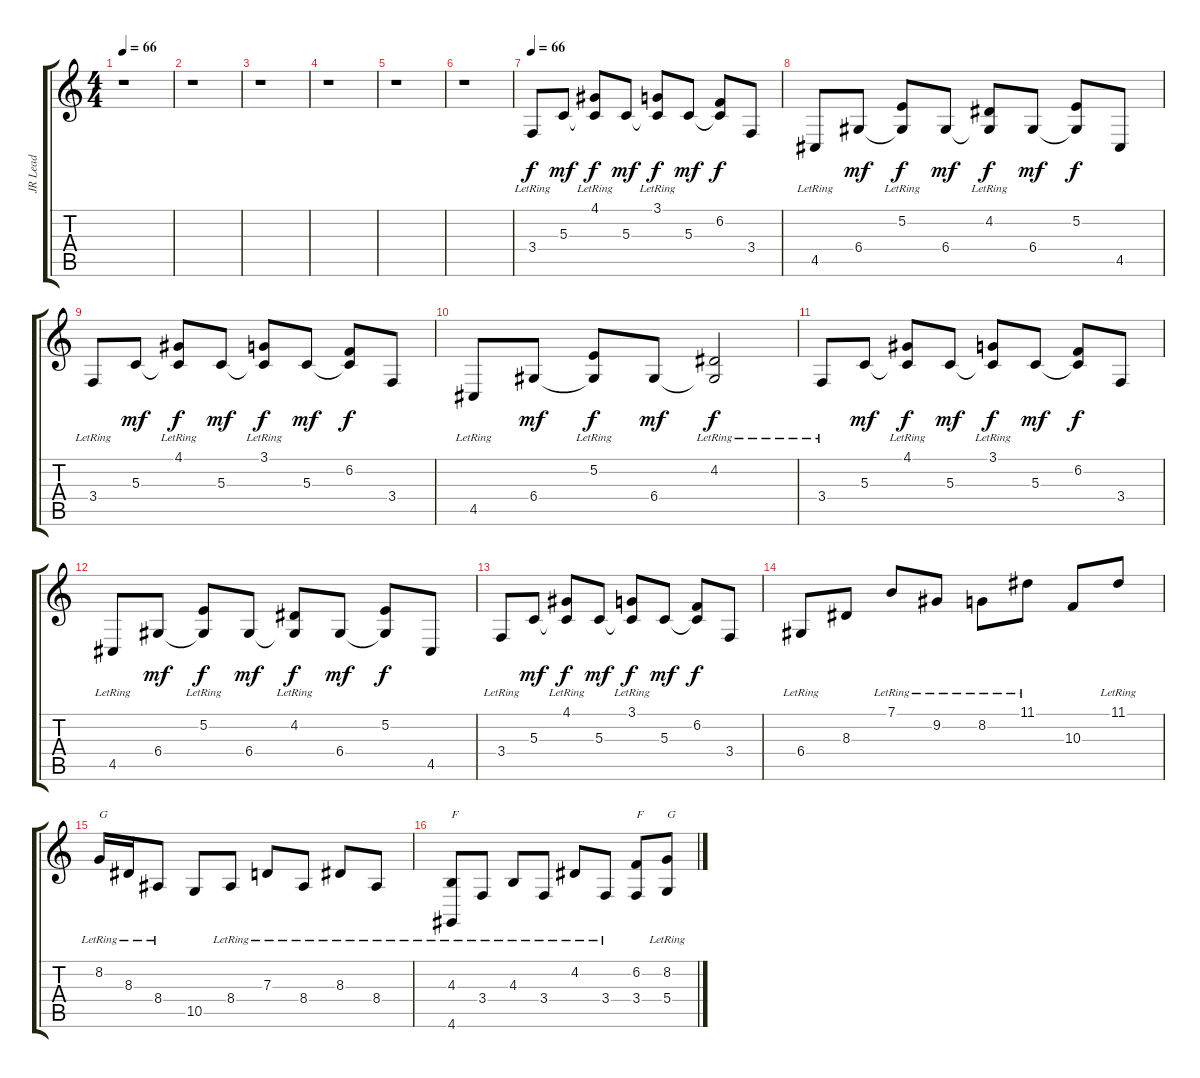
\track ("JR Lead" "JR Lead") {instrument lead2sawtooth}
\staff {score tabs}
\tuning (E4 B3 G3 D3 A2 E2) {hide}
\ts (4 4)
\tempo 66
\clef g2
\ks c
r.1{dy mp} |
r.1 |
r.1 |
r.1 |
r.1 |
r.1 |
\tempo 66
3.4{lr}.8{dy f volume 9 instrument harpsichord} 5.3.8{dy mf} (4.1{lr} 5.3{t}).8{dy f} 5.3.8{dy mf} (3.1{lr} 5.3{t}).8{dy f} 5.3.8{dy mf} (6.2 5.3{t}).8{dy f} 3.4.8 |
4.5{lr}.8 6.4.8{dy mf} (5.2{lr} 6.4{t}).8{dy f} 6.4.8{dy mf} (4.2{lr} 6.4{t}).8{dy f} 6.4.8{dy mf} (5.2 6.4{t}).8{dy f} 4.5.8 |
3.4{lr}.8 5.3.8{dy mf} (4.1{lr} 5.3{t}).8{dy f} 5.3.8{dy mf} (3.1{lr} 5.3{t}).8{dy f} 5.3.8{dy mf} (6.2 5.3{t}).8{dy f} 3.4.8 |
4.5{lr}.8 6.4.8{dy mf} (5.2{lr} 6.4{t}).8{dy f} 6.4.8{dy mf} (4.2{lr} 6.4{t}).2{dy f} |
3.4{lr}.8 5.3.8{dy mf} (4.1{lr} 5.3{t}).8{dy f} 5.3.8{dy mf} (3.1{lr} 5.3{t}).8{dy f} 5.3.8{dy mf} (6.2 5.3{t}).8{dy f} 3.4.8 |
4.5{lr}.8 6.4.8{dy mf} (5.2{lr} 6.4{t}).8{dy f} 6.4.8{dy mf} (4.2{lr} 6.4{t}).8{dy f} 6.4.8{dy mf} (5.2 6.4{t}).8{dy f} 4.5.8 |
3.4{lr}.8 5.3.8{dy mf} (4.1{lr} 5.3{t}).8{dy f} 5.3.8{dy mf} (3.1{lr} 5.3{t}).8{dy f} 5.3.8{dy mf} (6.2 5.3{t}).8{dy f} 3.4.8 |
6.4{lr}.8 8.3.8 7.1{lr}.8 9.2{lr}.8 8.2{lr}.8 11.1{lr}.8 10.3.8 11.1{lr}.8 |
8.2{lr}.16{txt "G"} 8.3{lr}.16 8.4{lr}.8 10.5.8 8.4{lr}.8 7.3{lr}.8 8.4{lr}.8 8.3{lr}.8 8.4{lr}.8 |
(4.3{lr} 4.6{lr}).8{txt "F"} 3.4{lr}.8 4.3{lr}.8 3.4{lr}.8 4.2{lr}.8 3.4{lr}.8 (6.2 3.4).8{txt "F"} (8.2{lr} 5.4{lr}).8{txt "G"}
